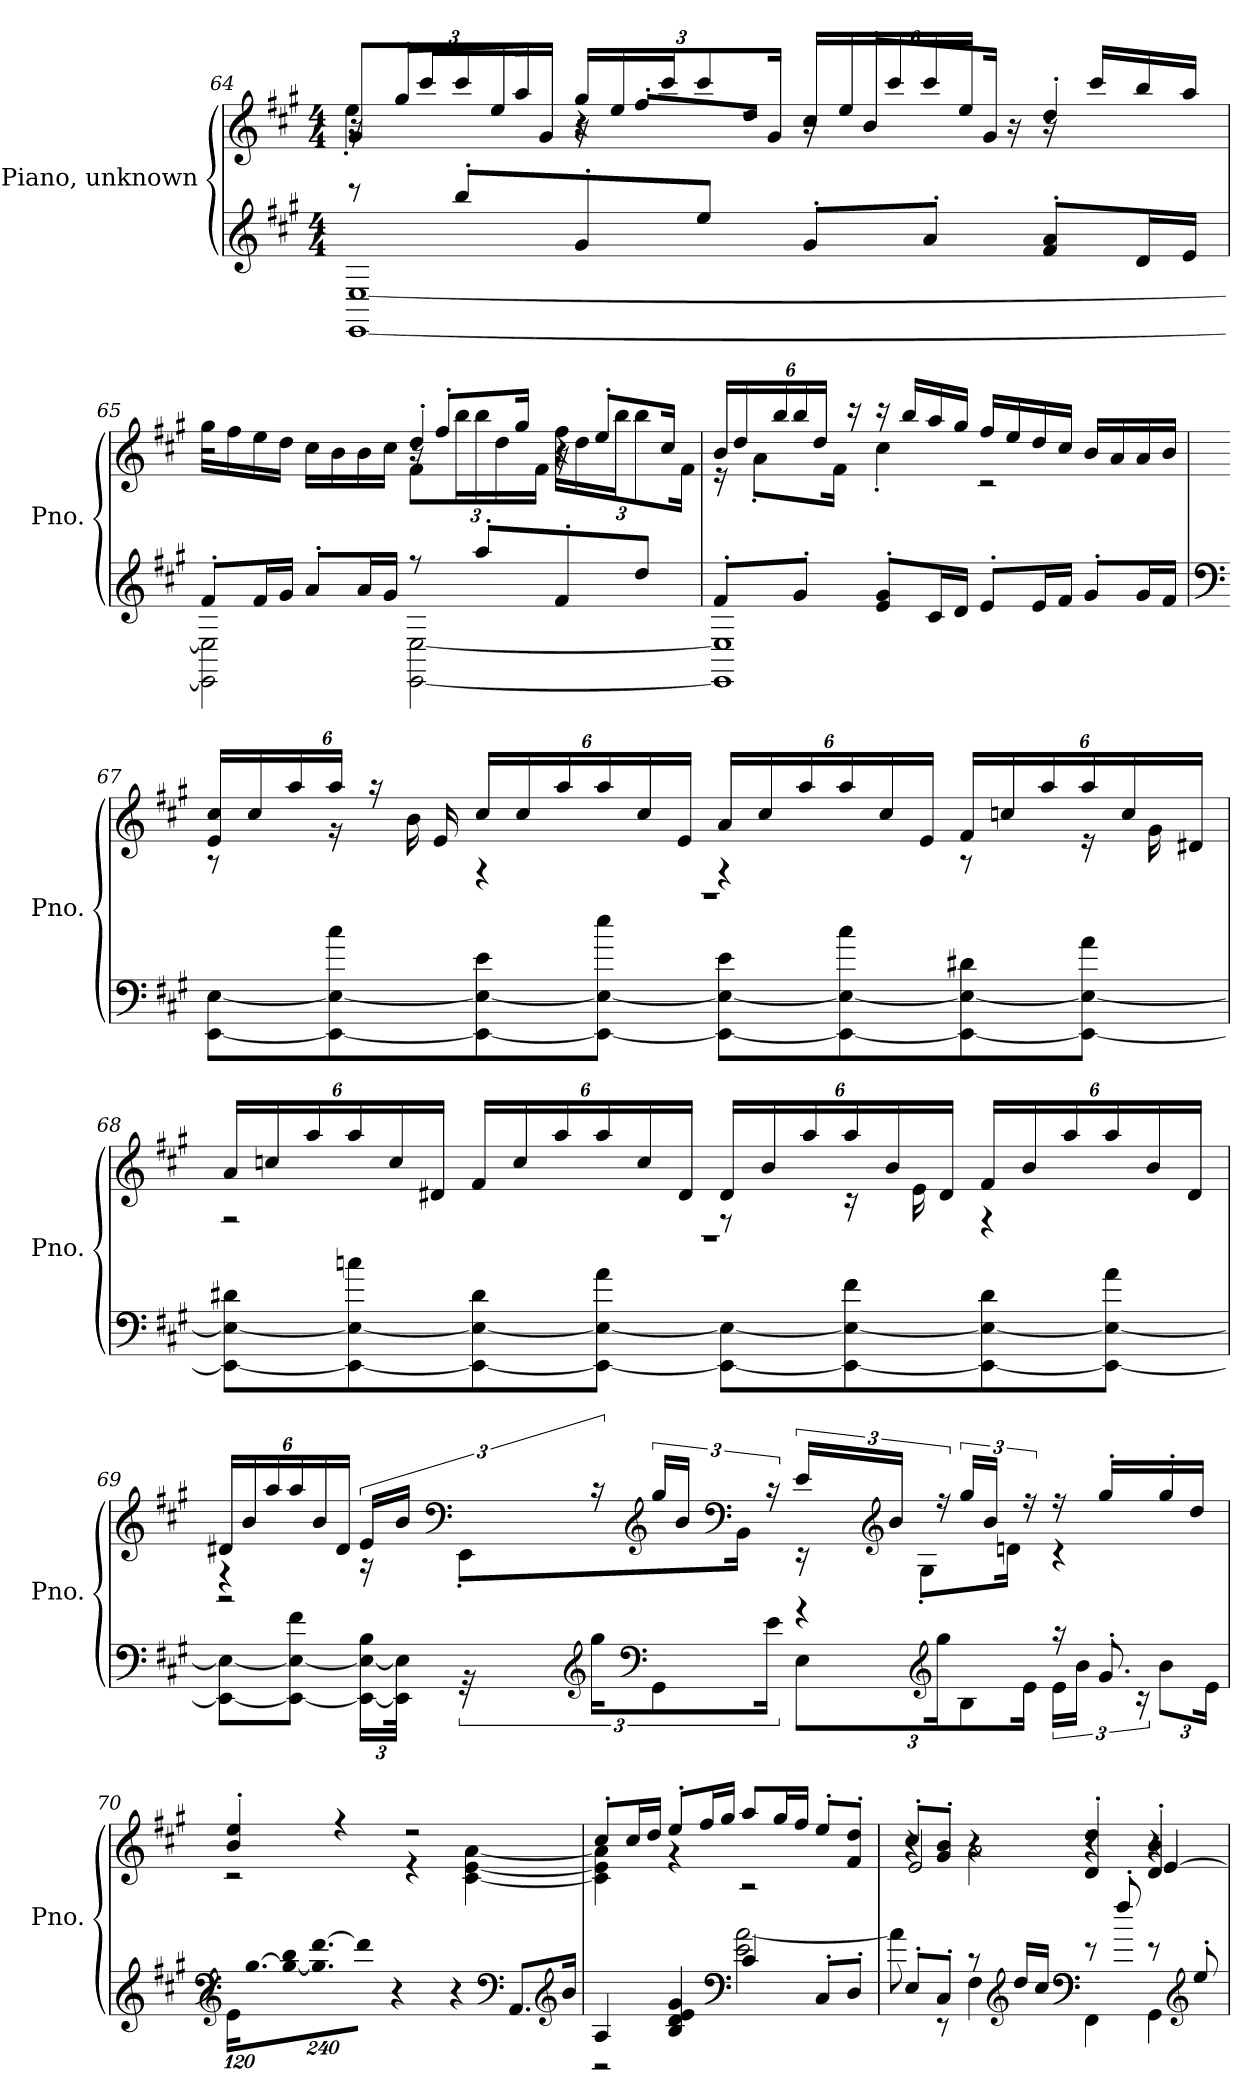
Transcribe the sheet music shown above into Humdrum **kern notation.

**kern	**kern
*part1	*part1
*staff2	*staff1
*I"Piano, unknown	*
*I'Pno.	*
!!LO:LB:g=z
*clefG2	*clefG2
*k[f#c#g#]	*k[f#c#g#]
*M4/4	*M4/4
=64	=64
*^	*
*	*	*Xbrackettup
*	*	*^
*	*	*	*^
8r	[1EE [1E	12g#/L	4ee'\	16r
.	.	.	.	8gg#'/L
.	.	24ccc#/L	.	.
8bb'/L	.	24ccc#/	.	.
.	.	24ee/	.	.
.	.	.	.	16aa/Jk
.	.	24g#/JJ	.	.
8g#'/	.	24gg#/LL	4r	16r
.	.	24ee/	.	.
.	.	.	.	8ff#'/L
.	.	24ccc#/J	.	.
8ee/J	.	12ccc#/	.	.
.	.	.	.	16dd/Jk
.	.	24g#/Jk	.	.
8g#'/L	.	24cc#/LL	2r	16r
.	.	24ee/	.	.
.	.	.	.	8b'/L
.	.	24ccc#/	.	.
*	*	*brackettup	*	*
8a'/J	.	24ccc#/	.	.
.	.	24ee/JJ	.	.
.	.	.	.	16g#/Jk
.	.	24r	.	.
8f#/' 8a/'L	.	16r	.	4dd'/
.	.	16ccc#/LL	.	.
16d/L	.	16bb/	.	.
16e/JJ	.	16aa/JJ	.	.
!!LO:LB:g=z	!!	!!
=65	=65	=65	=65	=65
8f#'/L	2EE\] 2E\]	2r	16gg#\LL	2r
.	.	.	16ff#\	.
16f#/L	.	.	16ee\	.
16g#/JJ	.	.	16dd\JJ	.
8a'/L	.	.	16cc#\LL	.
.	.	.	16b\	.
16a/L	.	.	16b\	.
16g#/JJ	.	.	16cc#\JJ	.
*	*	*	*Xbrackettup	*
8r	[2EE\ [2E\	16r	12f#\L	4dd'/
.	.	8ff#'/L	.	.
.	.	.	24bb\L	.
8aa'/L	.	.	24bb\	.
.	.	.	24dd\	.
.	.	16gg#/Jk	.	.
.	.	.	24f#\JJ	.
8f#'/	.	16r	24ff#\LL	4r
.	.	.	24dd\	.
.	.	8ee'/L	.	.
.	.	.	24bb\J	.
8dd/J	.	.	12bb\	.
.	.	16cc#/Jk	.	.
.	.	.	24f#\Jk	.
*	*	*	*v	*v
=66	=66	=66	=66
8f#'/L	1EE] 1E]	24b/LL	16r
.	.	24dd/	.
.	.	.	8a'\L
.	.	24bb/	.
*	*	*brackettup	*
8g#'/J	.	24bb/	.
.	.	24dd/JJ	.
.	.	.	16f#\Jk
.	.	24r	.
8e/' 8g#/'L	.	16r	4cc#'\
.	.	16bb/LL	.
16c#/L	.	16aa/	.
16d/JJ	.	16gg#/JJ	.
8e'/L	.	16ff#/LL	2r
.	.	16ee/	.
16e/L	.	16dd/	.
16f#/JJ	.	16cc#/JJ	.
8g#'/L	.	16b/LL	.
.	.	16a/	.
16g#/L	.	16a/	.
16f#/JJ	.	16b/JJ	.
!!LO:LB:g=z	!!
=67	=67	=67	=67
*clefF4	*	*	*
*	*	*Xbrackettup	*
1r	[8EE\ [8E\L	24e/ 24cc#/LL	8r
.	.	24cc#/	.
.	.	24aa/	.
*	*	*brackettup	*
.	8EE\_ 8E\_ 8cc#\	24aa/JJ	16r
.	.	24r	.
.	.	.	16b\
.	.	24e/	.
*	*	*Xbrackettup	*
.	8EE\_ 8E\_ 8e\	24cc#/LL	4r
.	.	24cc#/	.
.	.	24aa/	.
.	8EE\_ 8E\_ 8ee\J	24aa/	.
.	.	24cc#/	.
.	.	24e/JJ	.
.	8EE\_ 8E\_ 8e\L	24a/LL	4r
.	.	24cc#/	.
.	.	24aa/	.
.	8EE\_ 8E\_ 8cc#\	24aa/	.
.	.	24cc#/	.
.	.	24e/JJ	.
.	8EE\_ 8E\_ 8d#X\	24f#/LL	8r
.	.	24ccn/	.
.	.	24aa/	.
.	8EE\_ 8E\_ 8a\J	24aa/	16r
.	.	24cc/	.
.	.	.	16g#\
.	.	24d#X/JJ	.
!!LO:LB:g=z	!!
=68	=68	=68	=68
1r	8EE\_ 8E\_ 8d#X\L	24a/LL	2r
.	.	24ccn/	.
.	.	24aa/	.
.	8EE\_ 8E\_ 8ccn\	24aa/	.
.	.	24cc/	.
.	.	24d#X/JJ	.
.	8EE\_ 8E\_ 8d#\	24f#/LL	.
.	.	24cc/	.
.	.	24aa/	.
.	8EE\_ 8E\_ 8a\J	24aa/	.
.	.	24cc/	.
.	.	24d#/JJ	.
.	8EE\_ 8E\_L	24d#/LL	8r
.	.	24b/	.
.	.	24aa/	.
.	8EE\_ 8E\_ 8f#\	24aa/	16r
.	.	24b/	.
.	.	.	16e\
.	.	24d#/JJ	.
.	8EE\_ 8E\_ 8d#\	24f#/LL	4r
.	.	24b/	.
.	.	24aa/	.
.	8EE\_ 8E\_ 8a\J	24aa/	.
.	.	24b/	.
.	.	24d#/JJ	.
!!LO:PB:g=z	!!
=69	=69	=69	=69
2r	8EE\_ 8E\_L	24d#X/LL	4r
.	.	24b/	.
.	.	24aa/	.
.	8EE\_ 8E\_ 8f#\J	24aa/	.
.	.	24b/	.
.	.	24d#/JJ	.
*	*	*brackettup	*
.	24EE\_ 24E\_ 24B\LL	24e/LL	16r
.	48EE\] 48E\]JJk	24b/JJ	.
*	*	*clefF4	*
.	48r	.	8EE'\L
*clefG2	*	*	*
.	24gg#\KL	24r	.
*clefF4	*	*clefG2	*
*	*Xbrackettup	*	*
.	12GG#\	24gg#/LL	.
.	.	24b/JJ	.
*	*	*clefF4	*
.	.	.	16BB\Jk
.	24e\Jk	24r	.
4r	12E\L	24e/LL	16r
*	*	*clefG2	*
.	.	24b/JJ	.
.	.	.	8G#'\L
*clefG2	*	*	*
.	24gg#\K	24r	.
.	12B\	24gg#/LL	.
.	.	24b/JJ	.
.	.	.	16dn\Jk
.	24e\Jk	24r	.
*	*brackettup	*	*
16r	24e\LL	16r	4r
.	24b\JJ	.	.
8.g#'/	.	16gg#'/LL	.
.	24r	.	.
*	*Xbrackettup	*	*
.	12b\L	16gg#'/	.
.	.	16dd/JJ	.
.	24e\Jk	.	.
!!LO:LB:g=z	!!
=70	=70	=70	=70
!LO:N:vis=32.	!	!	!
*v	*v	*	*
1920%103e\LLL	4b/' 4ee/'	2r
!LO:N:vis=32.	!	!
[1920%103gg#\J	.	.
!LO:N:vis=16	!	!
1920%137gg#\_ 1920%137bb\	.	.
!LO:N:vis=32.	!	!
1920%103gg#\] [1920%103ddd\L	.	.
!LO:N:vis=64	!	!
960%17ddd\JJJk]	.	.
4r	4r	.
4r	2r	4r
*clefF4	*	*
8.AA/L	.	[4c#\ [4e\ [4a\
*clefG2	*	*
16b/Jk	.	.
=71	=71	=71
*^	*	*
4A/	2r	8cc#'/L	4c#\] 4e\] 4a\]
.	.	16cc#/L	.
.	.	16dd/JJ	.
4B/ 4d/ 4e/ 4g#/	.	8ee'/L	4r
.	.	16ff#/L	.
.	.	16gg#/JJ	.
*clefF4	*	*	*
4c#/	2e\ [2a\	8aa/L	2r
.	.	16gg#/L	.
.	.	16ff#/JJ	.
8C#'/L	.	8ee'/L	.
8D'/J	.	8f#/' 8dd/'J	.
=72	=72	=72	=72
*	*	*	*^
8E'/L	8a\]	8cc#'/L	4r	2e/
8C#'/J	8r	8g#/' 8b/'J	.	.
8r	4F#\	4r	2a\	.
*clefG2	*	*	*	*
16dd/LL	.	.	.	.
16cc#/JJ	.	.	.	.
*clefF4	*	*	*	*
8r	4FF#\	4d/' 4dd/'	.	4r
8ff#'/	.	.	.	.
8r	4GG#\	4d/' 4b/'	4r	[4e/
*clefG2	*	*	*	*
8ee'/	.	.	.	.
*v	*v	*	*	*
*	*v	*v	*v
=	=
*-	*-
